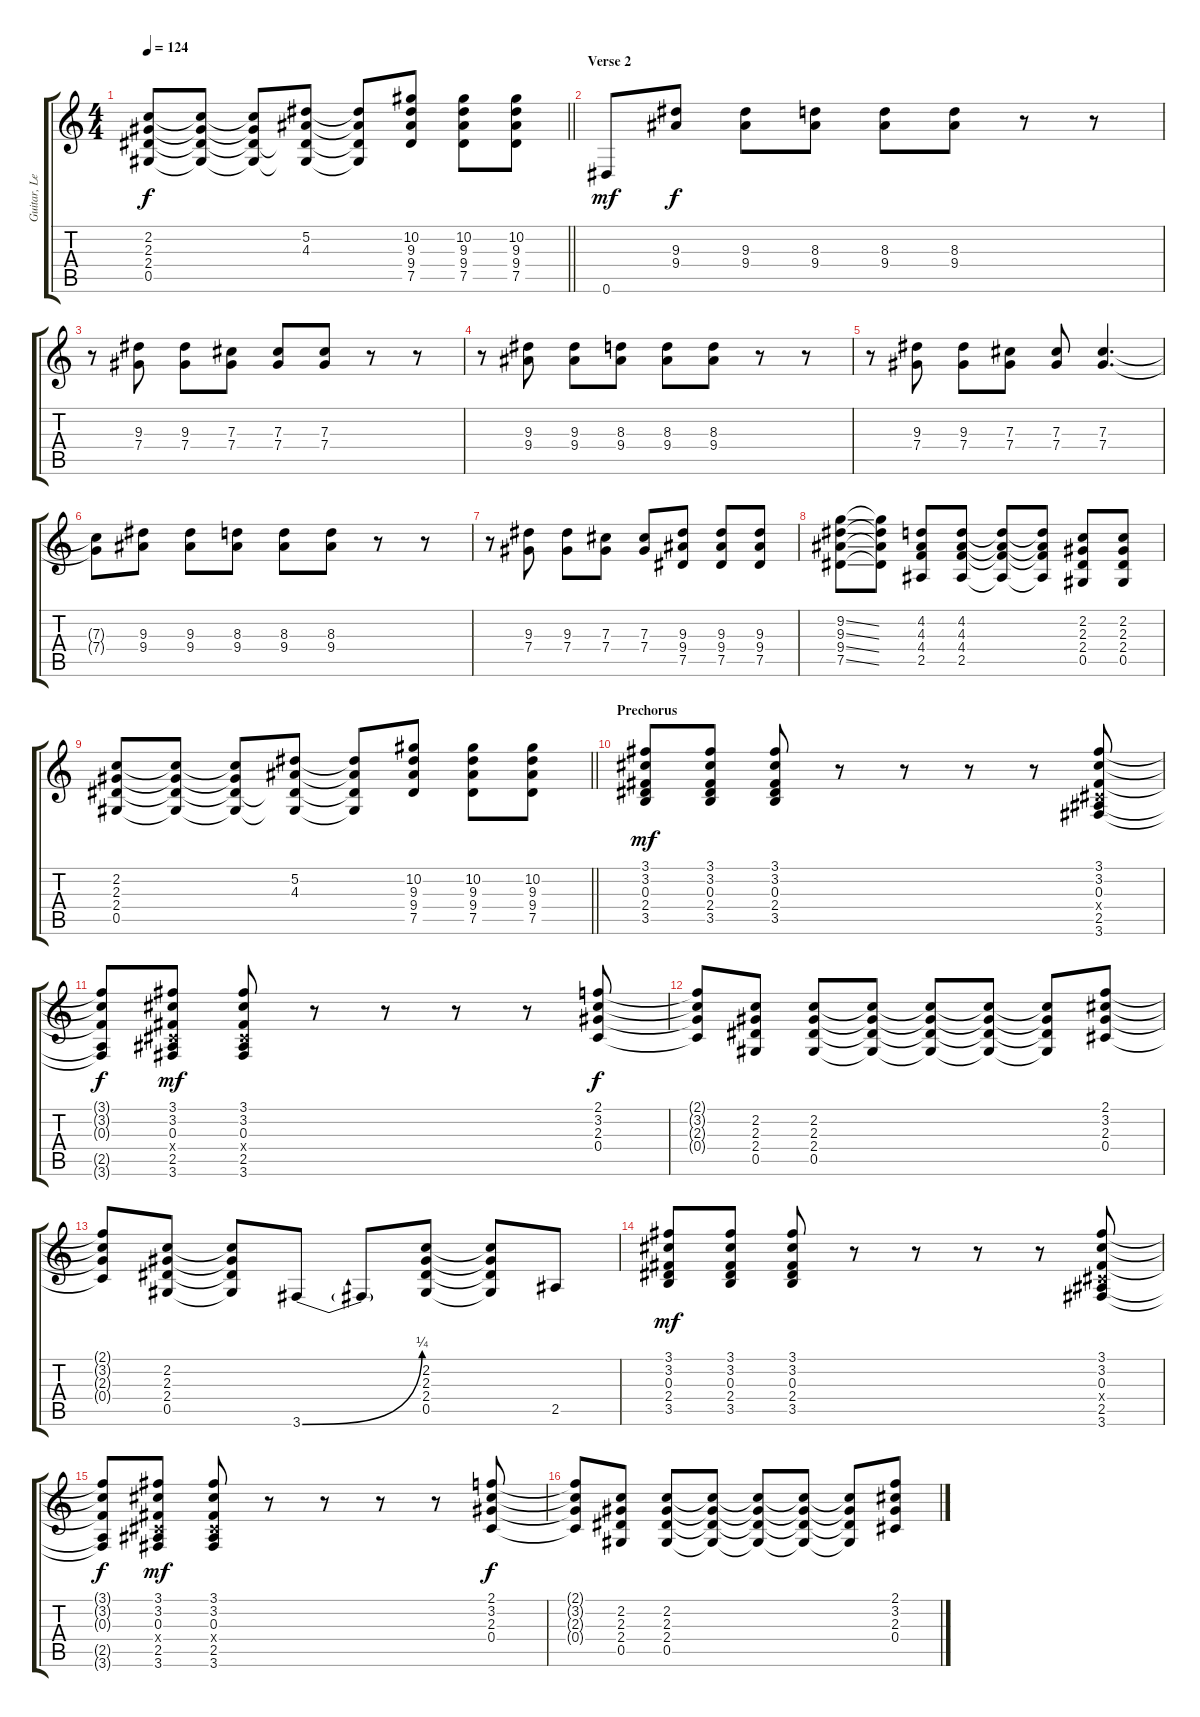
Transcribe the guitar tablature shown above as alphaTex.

\track ("Guitar, Lead" "Guitar, Le") {instrument distortionguitar}
\staff {score tabs}
\tuning (Eb4 Bb3 Gb3 Db3 Ab2 Eb2) {hide}
\ts (4 4)
\tempo 124
\clef g2
\barLineRight lightlight
\ks c
(2.2 2.3 2.4 0.5).8{dy f} (2.2{t} 2.3{t} 2.4{t} 0.5{t}).8 (2.2{t} 2.3{t} 2.4{t} 0.5{t}).8 (5.2 4.3 2.4{t} 0.5{t}).8 (5.2{t} 4.3{t} 2.4{t} 0.5{t}).8 (10.2 9.3 9.4 7.5).8 (10.2 9.3 9.4 7.5).8 (10.2 9.3 9.4 7.5).8 |
\section ("" "Verse 2")
0.6.8{dy mf} (9.3 9.4).8{dy f} (9.3 9.4).8 (8.3 9.4).8 (8.3 9.4).8 (8.3 9.4).8 r.8 r.8 |
r.8 (9.3 7.4).8 (9.3 7.4).8 (7.3 7.4).8 (7.3 7.4).8 (7.3 7.4).8 r.8 r.8 |
r.8 (9.3 9.4).8 (9.3 9.4).8 (8.3 9.4).8 (8.3 9.4).8 (8.3 9.4).8 r.8 r.8 |
r.8 (9.3 7.4).8 (9.3 7.4).8 (7.3 7.4).8 (7.3 7.4).8 (7.3 7.4).4{d} |
(7.3{t} 7.4{t}).8 (9.3 9.4).8 (9.3 9.4).8 (8.3 9.4).8 (8.3 9.4).8 (8.3 9.4).8 r.8 r.8 |
r.8 (9.3 7.4).8 (9.3 7.4).8 (7.3 7.4).8 (7.3 7.4).8 (9.3 9.4 7.5).8 (9.3 9.4 7.5).8 (9.3 9.4 7.5).8 |
(9.2{ss} 9.3{ss} 9.4{ss} 7.5{ss}).8 (9.2{t} 9.3{t} 9.4{t} 7.5{t}).8 (4.2 4.3 4.4 2.5).8 (4.2 4.3 4.4 2.5).8 (4.2{t} 4.3{t} 4.4{t} 2.5{t}).8 (4.2{t} 4.3{t} 4.4{t} 2.5{t}).8 (2.2 2.3 2.4 0.5).8 (2.2 2.3 2.4 0.5).8 |
\barLineRight lightlight
(2.2 2.3 2.4 0.5).8 (2.2{t} 2.3{t} 2.4{t} 0.5{t}).8 (2.2{t} 2.3{t} 2.4{t} 0.5{t}).8 (5.2 4.3 2.4{t} 0.5{t}).8 (5.2{t} 4.3{t} 2.4{t} 0.5{t}).8 (10.2 9.3 9.4 7.5).8 (10.2 9.3 9.4 7.5).8 (10.2 9.3 9.4 7.5).8 |
\section ("" "Prechorus")
(3.1 3.2 0.3 2.4 3.5).8{dy mf} (3.1 3.2 0.3 2.4 3.5).8 (3.1 3.2 0.3 2.4 3.5).8 r.8 r.8 r.8 r.8 (3.1 3.2 0.3 0.4{x} 2.5 3.6).8 |
(3.1{t} 3.2{t} 0.3{t} 2.5{t} 3.6{t}).8{dy f} (3.1 3.2 0.3 0.4{x} 2.5 3.6).8{dy mf} (3.1 3.2 0.3 0.4{x} 2.5 3.6).8 r.8 r.8 r.8 r.8 (2.1 3.2 2.3 0.4).8{dy f} |
(2.1{t} 3.2{t} 2.3{t} 0.4{t}).8 (2.2 2.3 2.4 0.5).8 (2.2 2.3 2.4 0.5).8 (2.2{t} 2.3{t} 2.4{t} 0.5{t}).8 (2.2{t} 2.3{t} 2.4{t} 0.5{t}).8 (2.2{t} 2.3{t} 2.4{t} 0.5{t}).8 (2.2{t} 2.3{t} 2.4{t} 0.5{t}).8 (2.1 3.2 2.3 0.4).8 |
(2.1{t} 3.2{t} 2.3{t} 0.4{t}).8 (2.2 2.3 2.4 0.5).8 (2.2{t} 2.3{t} 2.4{t} 0.5{t}).8 3.6{be (bend 0 0 60 1)}.8 3.6{t}.8 (2.2 2.3 2.4 0.5).8 (2.2{t} 2.3{t} 2.4{t} 0.5{t}).8 2.5.8 |
(3.1 3.2 0.3 2.4 3.5).8{dy mf} (3.1 3.2 0.3 2.4 3.5).8 (3.1 3.2 0.3 2.4 3.5).8 r.8 r.8 r.8 r.8 (3.1 3.2 0.3 0.4{x} 2.5 3.6).8 |
(3.1{t} 3.2{t} 0.3{t} 2.5{t} 3.6{t}).8{dy f} (3.1 3.2 0.3 0.4{x} 2.5 3.6).8{dy mf} (3.1 3.2 0.3 0.4{x} 2.5 3.6).8 r.8 r.8 r.8 r.8 (2.1 3.2 2.3 0.4).8{dy f} |
(2.1{t} 3.2{t} 2.3{t} 0.4{t}).8 (2.2 2.3 2.4 0.5).8 (2.2 2.3 2.4 0.5).8 (2.2{t} 2.3{t} 2.4{t} 0.5{t}).8 (2.2{t} 2.3{t} 2.4{t} 0.5{t}).8 (2.2{t} 2.3{t} 2.4{t} 0.5{t}).8 (2.2{t} 2.3{t} 2.4{t} 0.5{t}).8 (2.1 3.2 2.3 0.4).8
